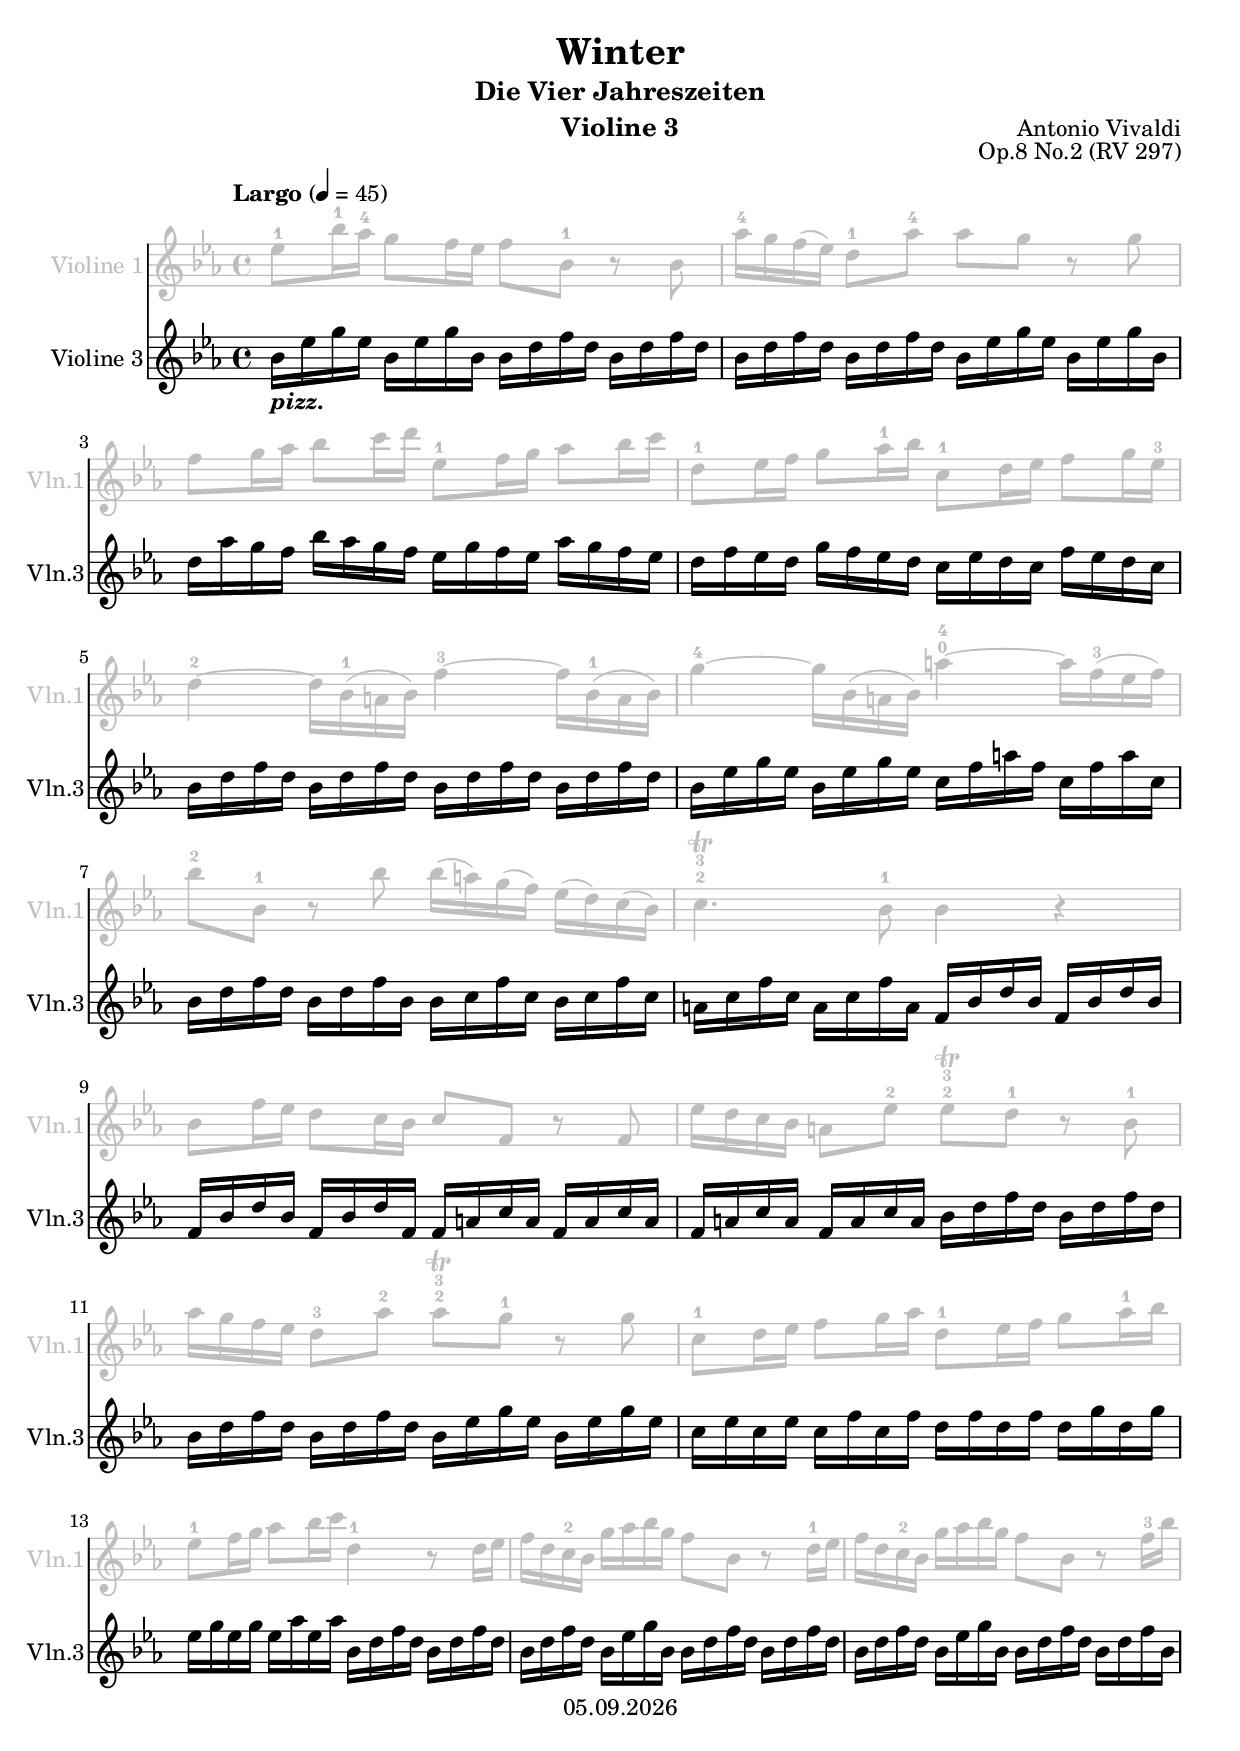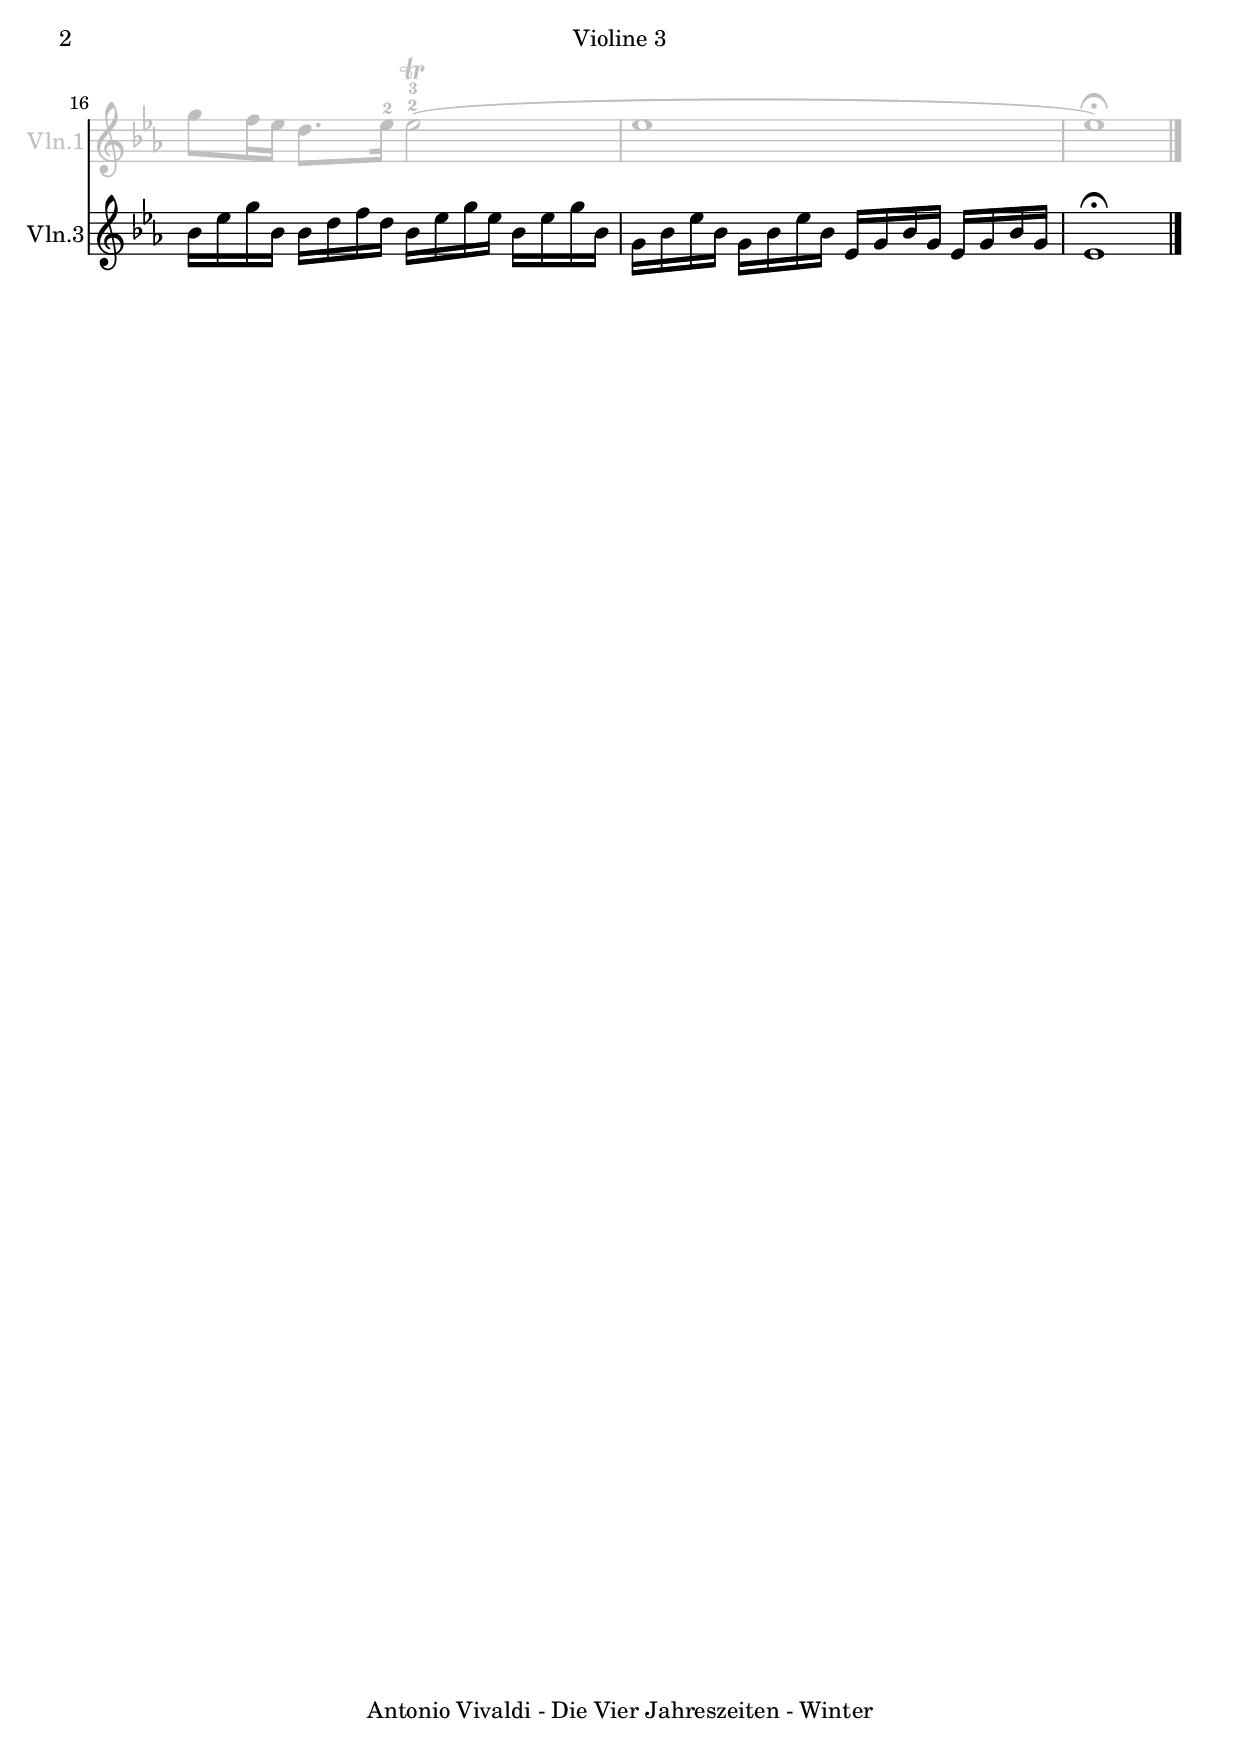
\version "2.18.2"

\include "../globals.ily"
\version "2.18.2"

\include "../globals.ily"

violinI = \relative c'' {
  \globalSettings
  \clef treble
  es8^1 bes'16^1 as^4 g8 f16 es f8 bes,^1 r bes | 
  as'16^4 g f( es) d8^1 as'^4 as g r g  | 
  f8 g16 as bes8 c16 d es,8^1 f16 g as8 bes16 c | 
  d,8^1 es16 f g8 as16^1 bes c,8^1 d16 es f8 g16 es^3 | 
  d4~^2 d16 bes(^1 a bes) f'4~^3 f16 bes,(^1 a bes) | 
  g'4~^4 g16 bes,( a bes) a'4~^0^4 a16 f(^3 es f) | 
  bes8^2 bes,^1 r bes' bes16( a) g( f) es( d) c( bes)
  c4.\trill^2^3 bes8^1 bes4 r |
  bes8 f'16 es d8 c16 bes c8 f, r f |
  es'16 d c bes a8 es'^2 es\trill^2^3 d^1 r bes^1 |
  as'16 g f es d8^3 as'^2 as\trill^2^3 g^1 r g |
  c,8^1 d16 es f8 g16 as d,8^1 es16 f g8 as16^1 bes |
  es,8^1 f16 g as8 bes16 c d,4^1 r8 d16 es |
  f d c^2 bes g' as bes g f8 bes, r d16^1 es |
  f16 d c^2 bes g' as bes g f8 bes, r f'16^3 bes |
  g8 f16 es d8. es16^2 es2^2^3( \trill |
  es1 |
  es) \fermata
  \bar "|."
}

\version "2.18.2"

\include "../globals.ily"

violinIII = \relative c'' {
  \globalSettings
  \clef treble
  bes16_\markup{ \bold \italic pizz. } es g es bes es g bes, bes d f d bes d f d |
  bes d f d bes d f d bes es g es bes es g bes, |
  d as' g f bes as g f es g f es as g f es |
  d f es d g f es d c es d c f es d c |
  bes d f d bes d f d bes d f d bes d f d |
  bes es g es bes es g es c f a f c f a c, |
  bes d f d bes d f bes, bes c f c bes c f c |
  a c f c a c f a, f bes d bes f bes d bes | 
  f bes d bes f bes d f, f a c a f a c a |
  f a c a f a c a bes d f d bes d f d |
  bes d f d bes d f d bes es g es bes es g es |
  c es c es c f c f d f d f d g d g |
  es g es g es as es as bes, d f d bes d f d |
  bes d f d bes es g bes, bes d f d bes d f d |
  bes d f d bes es g bes, bes d f d bes d f bes, |
  bes es g bes, bes d f d bes es g es bes es g bes, |
  g bes es bes g bes es bes es, g bes g es g bes g |
  es1 \fermata |
  \bar "|." 
}


\header {
  instrument = "Violine 3"
}

\score {
  <<            
    \new Staff \with { instrumentName = "Violine 1" shortInstrumentName = "Vln.1" } {
      \applyContext #(override-color-for-all-grobs (x11-color 'gray))
      \violinI 
    }    
    \new Staff \with { instrumentName = "Violine 3" shortInstrumentName = "Vln.3" } { \violinIII }
    
  >>
  \layout { 
    indent = 1.5\cm
    short-indent = 0.5\cm
  }
}
